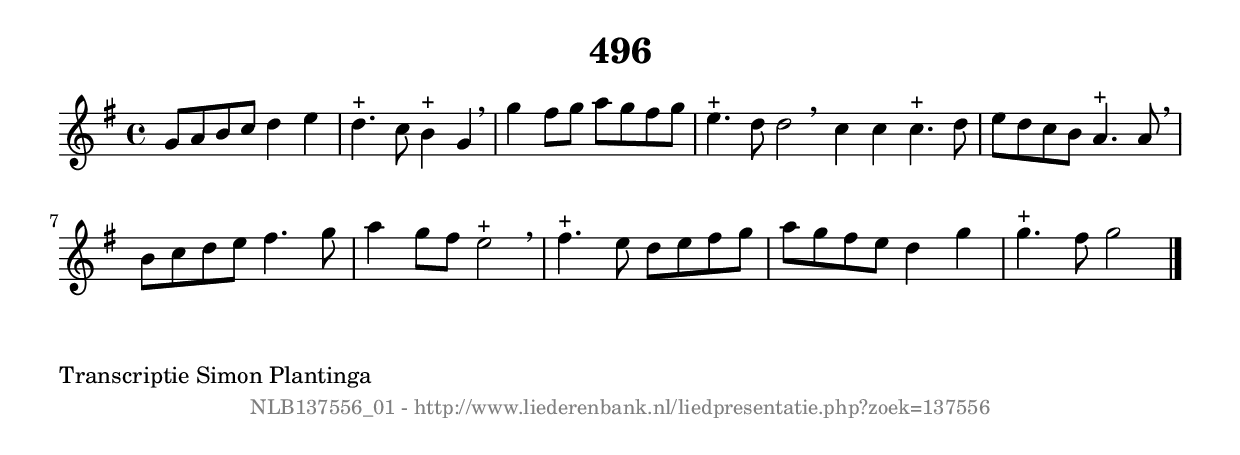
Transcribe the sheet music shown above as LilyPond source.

%
% produced by wce2krn 1.64 (7 June 2014)
%
\version"2.16"
#(append! paper-alist '(("long" . (cons (* 210 mm) (* 2000 mm)))))
#(set-default-paper-size "long")
sb = {\breathe}
mBreak = {\breathe }
bBreak = {\breathe }
x = {\once\override NoteHead #'style = #'cross }
gl=\glissando
itime={\override Staff.TimeSignature #'stencil = ##f }
ficta = {\once\set suggestAccidentals = ##t}
fine = {\once\override Score.RehearsalMark #'self-alignment-X = #1 \mark \markup {\italic{Fine}}}
dc = {\once\override Score.RehearsalMark #'self-alignment-X = #1 \mark \markup {\italic{D.C.}}}
dcf = {\once\override Score.RehearsalMark #'self-alignment-X = #1 \mark \markup {\italic{D.C. al Fine}}}
dcc = {\once\override Score.RehearsalMark #'self-alignment-X = #1 \mark \markup {\italic{D.C. al Coda}}}
ds = {\once\override Score.RehearsalMark #'self-alignment-X = #1 \mark \markup {\italic{D.S.}}}
dsf = {\once\override Score.RehearsalMark #'self-alignment-X = #1 \mark \markup {\italic{D.S. al Fine}}}
dsc = {\once\override Score.RehearsalMark #'self-alignment-X = #1 \mark \markup {\italic{D.S. al Coda}}}
pv = {\set Score.repeatCommands = #'((volta "1"))}
sv = {\set Score.repeatCommands = #'((volta "2"))}
tv = {\set Score.repeatCommands = #'((volta "3"))}
qv = {\set Score.repeatCommands = #'((volta "4"))}
xv = {\set Score.repeatCommands = #'((volta #f))}
\header{ tagline = ""
title = "496"
}
\score {{
\key g \major
\relative g'
{
\set melismaBusyProperties = #'()
\time 4/4
\tempo 4=120
\override Score.MetronomeMark #'transparent = ##t
\override Score.RehearsalMark #'break-visibility = #(vector #t #t #f)
g8 a8 b8 c8 d4 e4 | d4.^"+" c8 b4^"+" g4 \sb | g'4 fis8 g8 a8 g8 fis8 g8 | e4.^"+" d8 d2 \bar ":|:" \bBreak
c4 c4 c4.^"+" d8 | e8 d8 c8 b8 a4.^"+" a8 \sb | b8 c8 d8 e8 fis4. g8 | a4 g8 fis8 e2^"+" | \mBreak \bar "|"
fis4.^"+" e8 d8 e8 fis8 g8 | a8 g8 fis8 e8 d4 g4 | g4.^"+" fis8 g2 \bar "|."
 }}
 \midi { }
 \layout {
            indent = 0.0\cm
}
}
\markup { \wordwrap-string #" 
Transcriptie Simon Plantinga
"}
\markup { \vspace #0 } \markup { \with-color #grey \fill-line { \center-column { \smaller "NLB137556_01 - http://www.liederenbank.nl/liedpresentatie.php?zoek=137556" } } }
